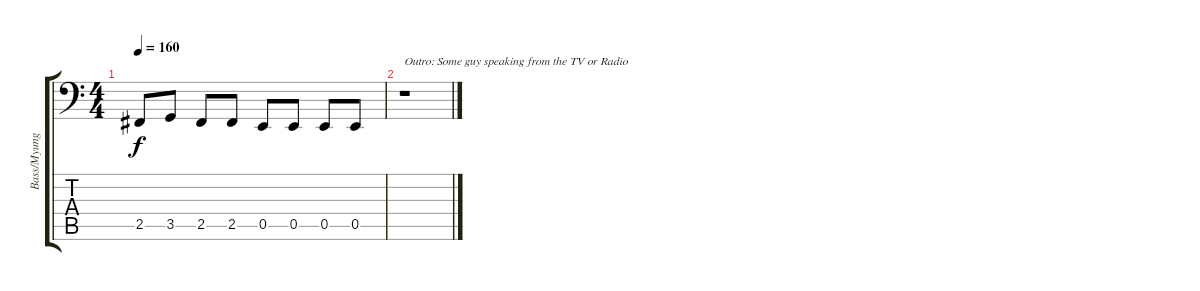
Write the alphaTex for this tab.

\track ("Bass/Myung" "Bass/Myung") {instrument electricbassfinger}
\staff {score tabs}
\tuning (C3 G2 D2 A1 E1 B0) {hide}
\ts (4 4)
\tempo 160
\clef f4
\ks c
2.5.8{dy f} 3.5.8 2.5.8 2.5.8 0.5.8 0.5.8 0.5.8 0.5.8 |
r.1{txt "Outro: Some guy speaking from the TV or Radio"}
